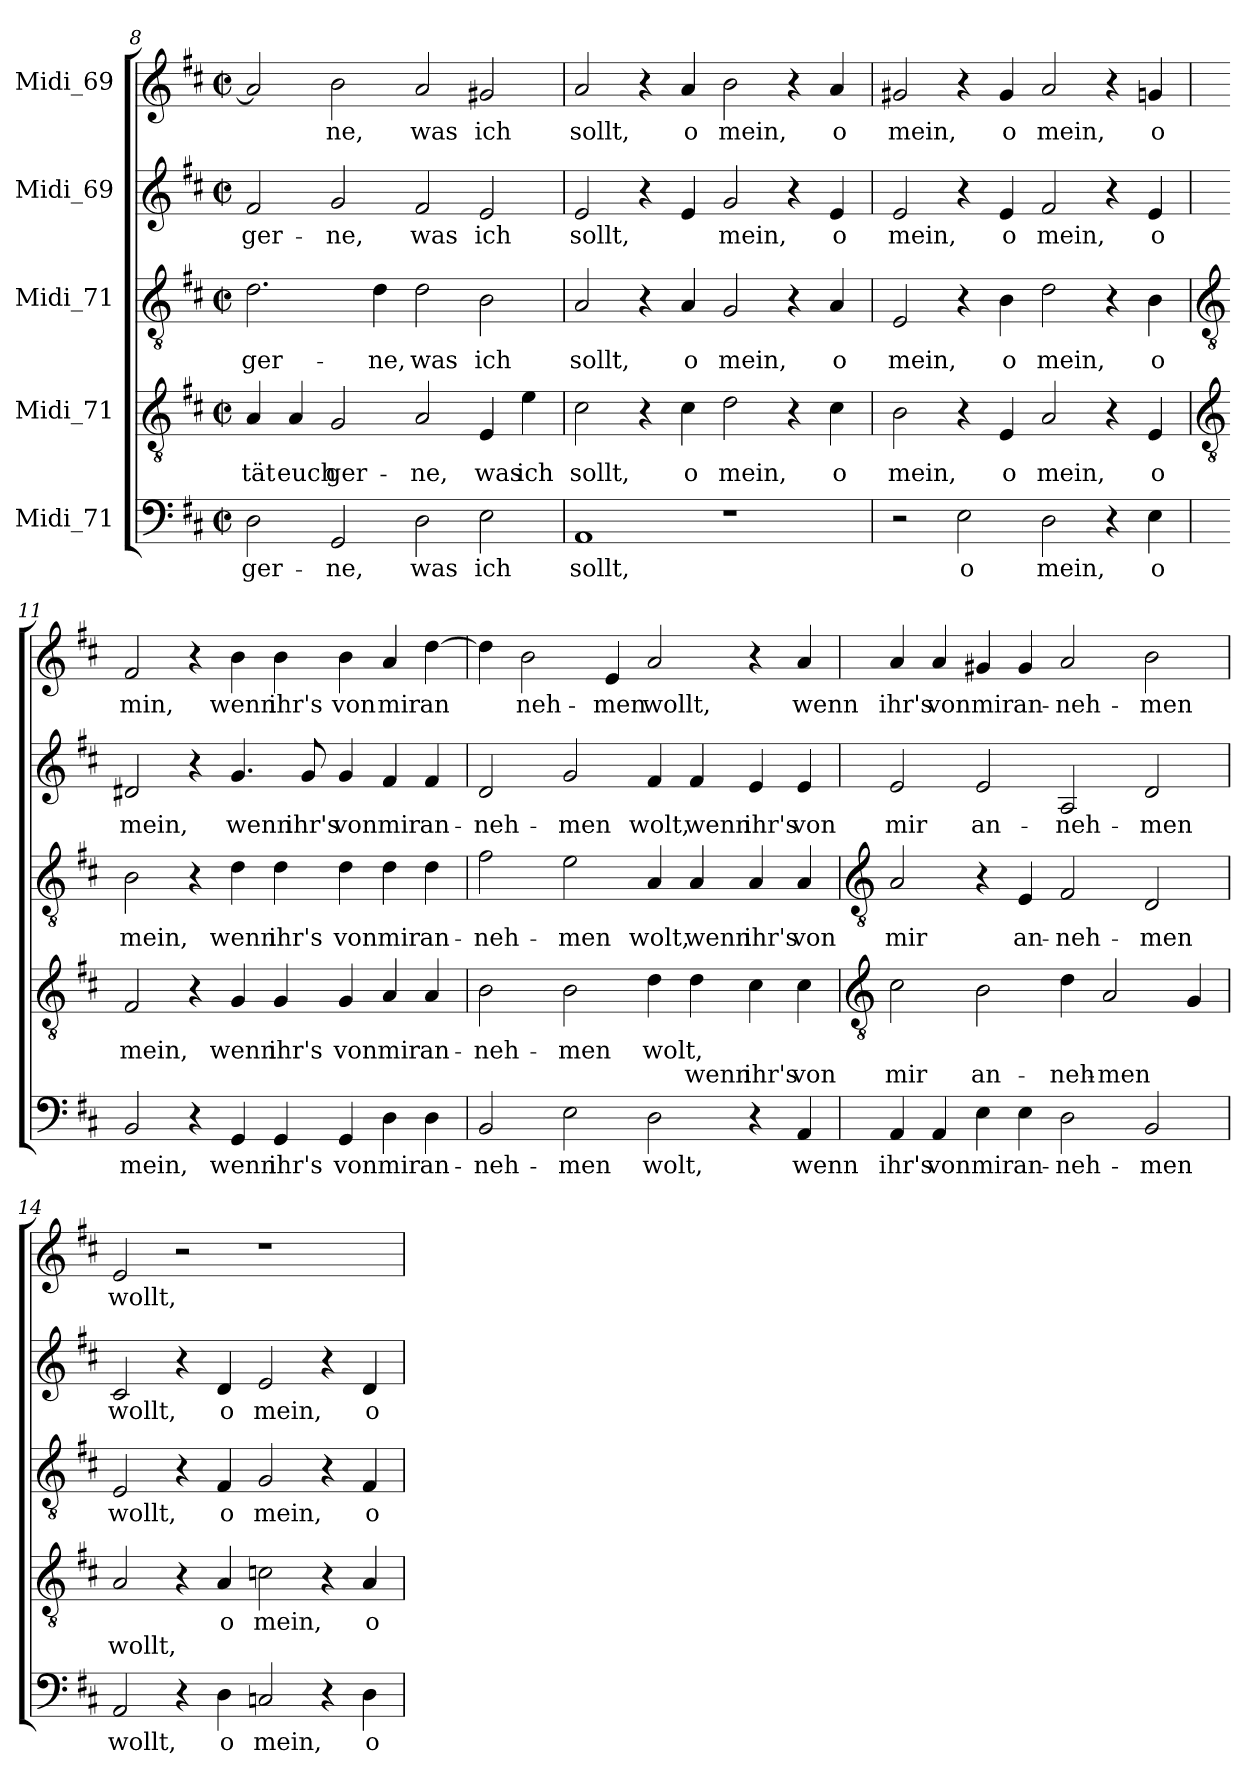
**kern	**text	**kern	**text	**text	**kern	**text	**kern	**text	**kern	**text
*part5	*part5	*part4	*part4	*part4	*part3	*part3	*part2	*part2	*part1	*part1
*staff5	*staff5	*staff4	*staff4	*staff4	*staff3	*staff3	*staff2	*staff2	*staff1	*staff1
*I"Midi_71	*	*I"Midi_71	*	*	*I"Midi_71	*	*I"Midi_69	*	*I"Midi_69	*
!!LO:LB:g=z
*clefF4	*	*clefGv2	*	*	*clefGv2	*	*clefG2	*	*clefG2	*
*k[f#c#]	*	*k[f#c#]	*	*	*k[f#c#]	*	*k[f#c#]	*	*k[f#c#]	*
*D:	*	*D:	*	*	*D:	*	*D:	*	*D:	*
*M4/2	*	*M4/2	*	*	*M4/2	*	*M4/2	*	*M4/2	*
*met(c|)	*	*met(c|)	*	*	*met(c|)	*	*met(c|)	*	*met(c|)	*
=8	=8	=8	=8	=8	=8	=8	=8	=8	=8	=8
!	!LO:LY:b	!	!LO:LY:b	!	!	!LO:LY:b	!	!LO:LY:b	!	!
2D	ger-	4A	tät	.	2.d	ger-	2f#	ger-	2a]	.
!	!	!	!LO:LY:b	!	!	!	!	!	!	!
.	.	4A	euch	.	.	.	.	.	.	.
!	!LO:LY:b	!	!LO:LY:b	!	!	!	!	!LO:LY:b	!	!LO:LY:b
2GG	-ne,	2G	ger-	.	.	.	2g	-ne,	2b	ne,
!	!	!	!	!	!	!LO:LY:b	!	!	!	!
.	.	.	.	.	4d	-ne,	.	.	.	.
!	!LO:LY:b	!	!LO:LY:b	!	!	!LO:LY:b	!	!LO:LY:b	!	!LO:LY:b
2D	was	2A	-ne,	.	2d	was	2f#	was	2a	was
!	!LO:LY:b	!	!LO:LY:b	!	!	!LO:LY:b	!	!LO:LY:b	!	!LO:LY:b
2E	ich	4E	was	.	2B	ich	2e	ich	2g#X	ich
!	!	!	!LO:LY:b	!	!	!	!	!	!	!
.	.	4e	ich	.	.	.	.	.	.	.
=9	=9	=9	=9	=9	=9	=9	=9	=9	=9	=9
!	!LO:LY:b	!	!LO:LY:b	!	!	!LO:LY:b	!	!LO:LY:b	!	!LO:LY:b
1AA	sollt,	2c#	sollt,	.	2A	sollt,	2e	sollt,	2a	sollt,
.	.	4r	.	.	4r	.	4r	.	4r	.
!	!	!	!LO:LY:b	!	!	!LO:LY:b	!	!	!	!LO:LY:b
.	.	4c#	o	.	4A	o	4e	.	4a	o
!	!	!	!LO:LY:b	!	!	!LO:LY:b	!	!LO:LY:b	!	!LO:LY:b
1r	.	2d	mein,	.	2G	mein,	2g	mein,	2b	mein,
.	.	4r	.	.	4r	.	4r	.	4r	.
!	!	!	!LO:LY:b	!	!	!LO:LY:b	!	!LO:LY:b	!	!LO:LY:b
.	.	4c#	o	.	4A	o	4e	o	4a	o
=10	=10	=10	=10	=10	=10	=10	=10	=10	=10	=10
!	!	!	!LO:LY:b	!	!	!LO:LY:b	!	!LO:LY:b	!	!LO:LY:b
2r	.	2B	mein,	.	2E	mein,	2e	mein,	2g#X	mein,
!	!LO:LY:b	!	!	!	!	!	!	!	!	!
2E	o	4r	.	.	4r	.	4r	.	4r	.
!	!	!	!LO:LY:b	!	!	!LO:LY:b	!	!LO:LY:b	!	!LO:LY:b
.	.	4E	o	.	4B	o	4e	o	4g#	o
!	!LO:LY:b	!	!LO:LY:b	!	!	!LO:LY:b	!	!LO:LY:b	!	!LO:LY:b
2D	mein,	2A	mein,	.	2d	mein,	2f#	mein,	2a	mein,
4r	.	4r	.	.	4r	.	4r	.	4r	.
!	!LO:LY:b	!	!LO:LY:b	!	!	!LO:LY:b	!	!LO:LY:b	!	!LO:LY:b
4E	o	4E	o	.	4B	o	4e	o	4gn	o
!!LO:LB:g=z
=11	=11	=11	=11	=11	=11	=11	=11	=11	=11	=11
*	*	*clefGv2	*	*	*clefGv2	*	*	*	*	*
!	!LO:LY:b	!	!LO:LY:b	!	!	!LO:LY:b	!	!LO:LY:b	!	!LO:LY:b
2BB	mein,	2F#	mein,	.	2B	mein,	2d#X	mein,	2f#	min,
4r	.	4r	.	.	4r	.	4r	.	4r	.
!	!LO:LY:b	!	!LO:LY:b	!	!	!LO:LY:b	!	!LO:LY:b	!	!LO:LY:b
4GG	wenn	4G	wenn	.	4d	wenn	4.g	wenn	4b	wenn
!	!LO:LY:b	!	!LO:LY:b	!	!	!LO:LY:b	!	!	!	!LO:LY:b
4GG	ihr's	4G	ihr's	.	4d	ihr's	.	.	4b	ihr's
!	!	!	!	!	!	!	!	!LO:LY:b	!	!
.	.	.	.	.	.	.	8g	ihr's	.	.
!	!LO:LY:b	!	!LO:LY:b	!	!	!LO:LY:b	!	!LO:LY:b	!	!LO:LY:b
4GG	von	4G	von	.	4d	von	4g	von	4b	von
!	!LO:LY:b	!	!LO:LY:b	!	!	!LO:LY:b	!	!LO:LY:b	!	!LO:LY:b
4D	mir	4A	mir	.	4d	mir	4f#	mir	4a	mir
!	!LO:LY:b	!	!LO:LY:b	!	!	!LO:LY:b	!	!LO:LY:b	!	!LO:LY:b
4D	an-	4A	an-	.	4d	an-	4f#	an-	[4dd	an
=12	=12	=12	=12	=12	=12	=12	=12	=12	=12	=12
!	!LO:LY:b	!	!LO:LY:b	!	!	!LO:LY:b	!	!LO:LY:b	!	!
2BB	-neh-	2B	-neh-	.	2f#	-neh-	2d	-neh-	4dd]	.
!	!	!	!	!	!	!	!	!	!	!LO:LY:b
.	.	.	.	.	.	.	.	.	2b	neh-
!	!LO:LY:b	!	!LO:LY:b	!	!	!LO:LY:b	!	!LO:LY:b	!	!
2E	-men	2B	-men	.	2e	-men	2g	-men	.	.
!	!	!	!	!	!	!	!	!	!	!LO:LY:b
.	.	.	.	.	.	.	.	.	4e	-men
!	!LO:LY:b	!	!LO:LY:b	!	!	!LO:LY:b	!	!LO:LY:b	!	!LO:LY:b
2D	wolt,	4d	wolt,	.	4A	wolt,	4f#	wolt,	2a	wollt,
!	!	!	!	!LO:LY:b	!	!LO:LY:b	!	!LO:LY:b	!	!
.	.	4d	.	wenn	4A	wenn	4f#	wenn	.	.
!	!	!	!	!LO:LY:b	!	!LO:LY:b	!	!LO:LY:b	!	!
4r	.	4c#	.	ihr's	4A	ihr's	4e	ihr's	4r	.
!	!LO:LY:b	!	!	!LO:LY:b	!	!LO:LY:b	!	!LO:LY:b	!	!LO:LY:b
4AA	wenn	4c#	.	von	4A	von	4e	von	4a	wenn
!!LO:LB:g=z
=13	=13	=13	=13	=13	=13	=13	=13	=13	=13	=13
*	*	*clefGv2	*	*	*clefGv2	*	*	*	*	*
!	!LO:LY:b	!	!	!LO:LY:b	!	!LO:LY:b	!	!LO:LY:b	!	!LO:LY:b
4AA	ihr's	2c#	.	mir	2A	mir	2e	mir	4a	ihr's
!	!LO:LY:b	!	!	!	!	!	!	!	!	!LO:LY:b
4AA	von	.	.	.	.	.	.	.	4a	von
!	!LO:LY:b	!	!	!LO:LY:b	!	!	!	!LO:LY:b	!	!LO:LY:b
4E	mir	2B	.	an-	4r	.	2e	an-	4g#X	mir
!	!LO:LY:b	!	!	!	!	!LO:LY:b	!	!	!	!LO:LY:b
4E	an-	.	.	.	4E	an-	.	.	4g#	an-
!	!LO:LY:b	!	!	!LO:LY:b	!	!LO:LY:b	!	!LO:LY:b	!	!LO:LY:b
2D	-neh-	4d	.	-neh-	2F#	-neh-	2A	-neh-	2a	-neh-
!	!	!	!	!LO:LY:b	!	!	!	!	!	!
.	.	2A	.	-men	.	.	.	.	.	.
!	!LO:LY:b	!	!	!	!	!LO:LY:b	!	!LO:LY:b	!	!LO:LY:b
2BB	-men	.	.	.	2D	-men	2d	-men	2b	-men
.	.	4G	.	.	.	.	.	.	.	.
=14	=14	=14	=14	=14	=14	=14	=14	=14	=14	=14
!	!LO:LY:b	!	!	!LO:LY:b	!	!LO:LY:b	!	!LO:LY:b	!	!LO:LY:b
2AA	wollt,	2A	.	wollt,	2E	wollt,	2c#	wollt,	2e	wollt,
4r	.	4r	.	.	4r	.	4r	.	2r	.
!	!LO:LY:b	!	!LO:LY:b	!	!	!LO:LY:b	!	!LO:LY:b	!	!
4D	o	4A	o	.	4F#	o	4d	o	.	.
!	!LO:LY:b	!	!LO:LY:b	!	!	!LO:LY:b	!	!LO:LY:b	!	!
2Cn	mein,	2cn	mein,	.	2G	mein,	2e	mein,	1r	.
4r	.	4r	.	.	4r	.	4r	.	.	.
!	!LO:LY:b	!	!LO:LY:b	!	!	!LO:LY:b	!	!LO:LY:b	!	!
4D	o	4A	o	.	4F#	o	4d	o	.	.
=	=	=	=	=	=	=	=	=	=	=
*-	*-	*-	*-	*-	*-	*-	*-	*-	*-	*-
